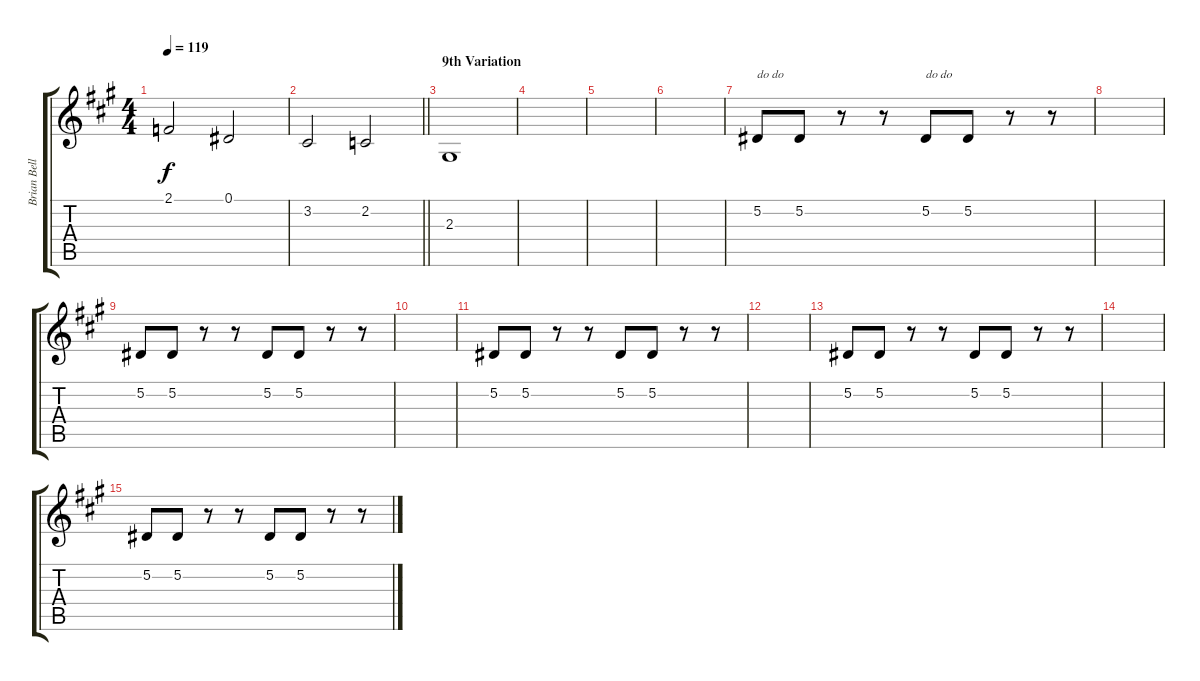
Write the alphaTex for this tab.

\track ("Brian Bell" "Brian Bell") {instrument lead2sawtooth bank 1}
\staff {score tabs}
\tuning (Eb4 Bb3 Gb3 Db3 Ab2 Eb2) {hide}
\ts (4 4)
\tempo 119
\clef g2
\ks a
2.1.2{dy f} 0.1.2 |
\barLineRight lightlight
3.2.2 2.2.2 |
\section ("" "9th Variation")
2.3.1 |
|
|
|
5.2.8{txt "do do"} 5.2.8 r.8 r.8 5.2.8{txt "do do"} 5.2.8 r.8 r.8 |
|
5.2.8 5.2.8 r.8 r.8 5.2.8 5.2.8 r.8 r.8 |
|
5.2.8 5.2.8 r.8 r.8 5.2.8 5.2.8 r.8 r.8 |
|
5.2.8 5.2.8 r.8 r.8 5.2.8 5.2.8 r.8 r.8 |
|
5.2.8 5.2.8 r.8 r.8 5.2.8 5.2.8 r.8 r.8
